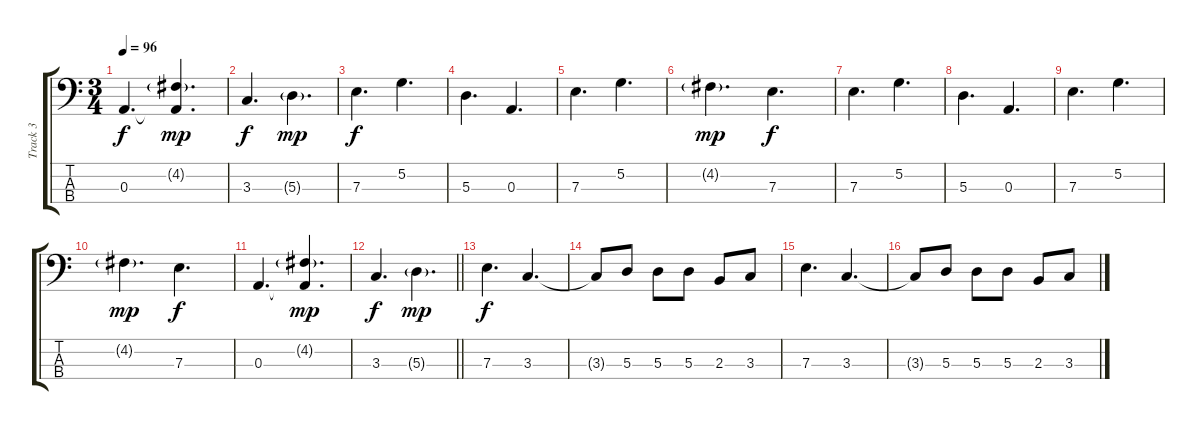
\track ("Track 3" "Track 3") {instrument electricbassfinger}
\staff {score tabs}
\tuning (G2 D2 A1 E1) {hide}
\ts (3 4)
\tempo 96
\clef f4
\ks c
0.3.4{d dy f} (4.2{g} 0.3{t}).4{d dy mp} |
3.3.4{d dy f} 5.3{g}.4{d dy mp} |
7.3.4{d dy f volume 13} 5.2.4{d} |
5.3.4{d} 0.3.4{d} |
7.3.4{d} 5.2.4{d} |
4.2{g}.4{d dy mp} 7.3.4{d dy f} |
7.3.4{d volume 13} 5.2.4{d} |
5.3.4{d} 0.3.4{d} |
7.3.4{d} 5.2.4{d} |
4.2{g}.4{d dy mp} 7.3.4{d dy f} |
0.3.4{d} (4.2{g} 0.3{t}).4{d dy mp} |
\barLineRight lightlight
3.3.4{d dy f} 5.3{g}.4{d dy mp} |
7.3.4{d dy f} 3.3.4{d} |
3.3{t}.8 5.3.8 5.3.8 5.3.8 2.3.8 3.3.8 |
7.3.4{d} 3.3.4{d} |
3.3{t}.8 5.3.8 5.3.8 5.3.8 2.3.8 3.3.8
